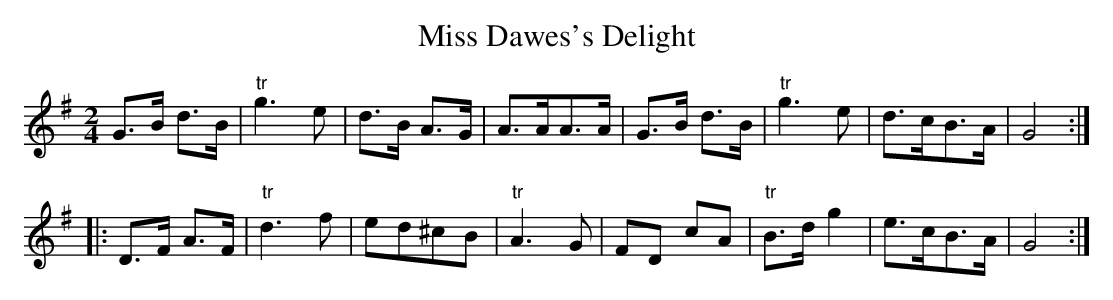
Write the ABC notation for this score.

X:1
T:Miss Dawes's Delight
M:2/4
L:1/8
K:G
G>B d>B | "tr"g3e | d>B A>G | A>AA>A | G>B d>B | "tr"g3e | d>cB>A | G4 :|
|: D>F A>F | "tr"d3f | ed^cB | "tr"A3 G | FD cA | "tr"B>d g2 | e>cB>A | G4 :|
